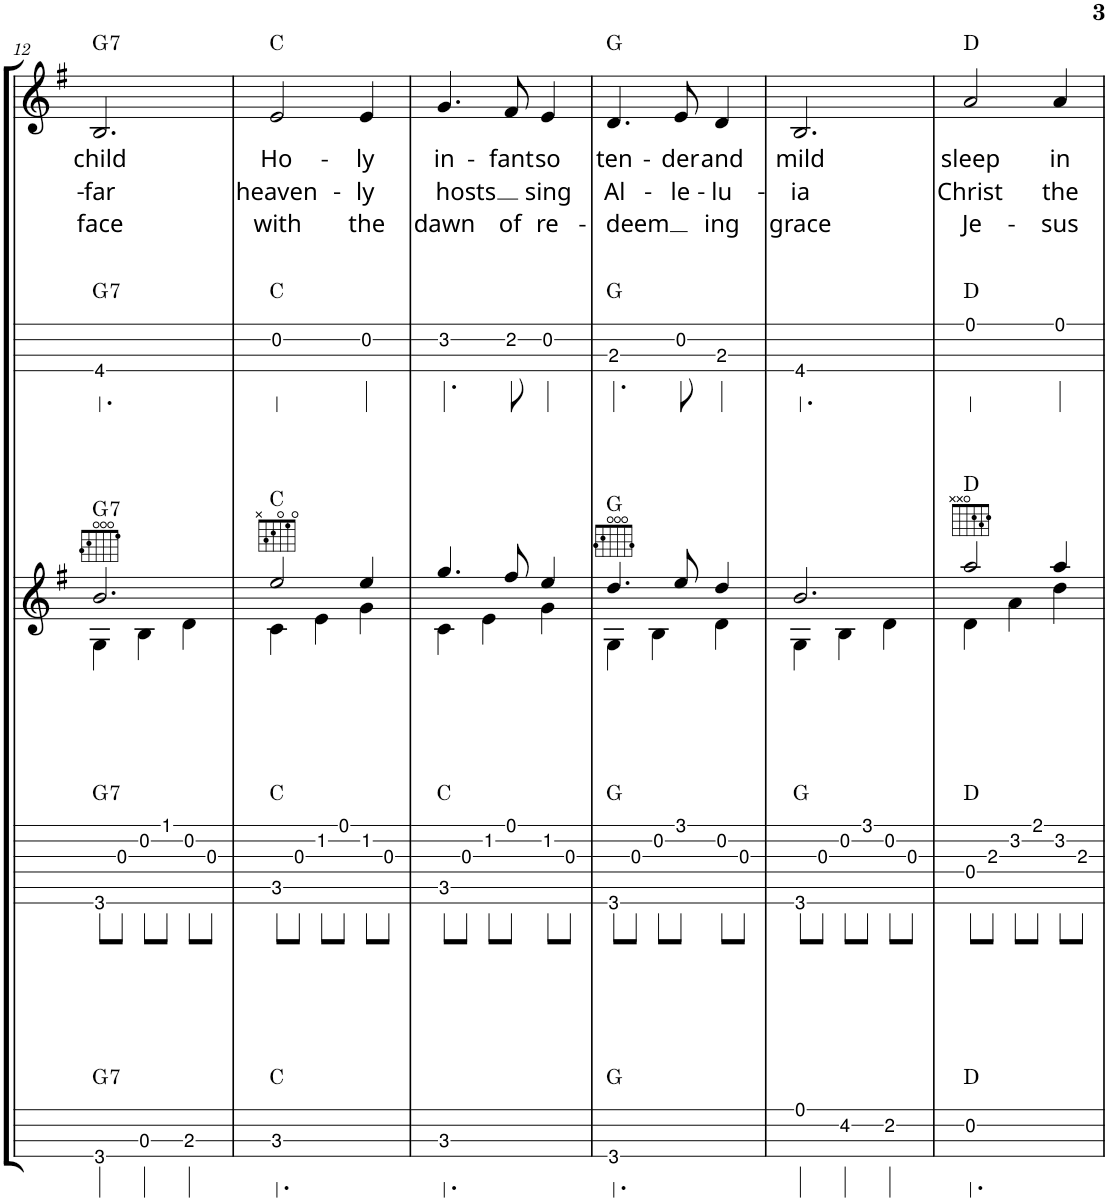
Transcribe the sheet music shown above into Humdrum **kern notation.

**kern	**harte	**kern	**harte	**kern	**harte	**kern	**harte	**kern	**text	**text	**text	**harte
*part5	*part5	*part4	*part4	*part3	*part3	*part2	*part2	*part1	*part1	*part1	*part1	*part1
*staff5	*	*staff4	*	*staff3	*	*staff2	*	*staff1	*staff1	*staff1	*staff1	*
*I"Bass Guitar	*	*I"Guitar	*	*I"Dulcimer	*	*I"Ukulele	*	*I"Mandolin	*	*	*	*
!!LO:PB:g=z
*	*	*	*	*clefG2	*	*	*	*clefG2	*	*	*	*
*k[f#]	*	*k[f#]	*	*k[f#]	*	*k[f#]	*	*k[f#]	*	*	*	*
*G:	*	*G:	*	*G:	*	*G:	*	*G:	*	*	*	*
*M3/4	*	*M3/4	*	*M3/4	*	*M3/4	*	*M3/4	*	*	*	*
=12	=12	=12	=12	=12	=12	=12	=12	=12	=12	=12	=12	=12
*	*	*	*	*^	*	*	*	*	*	*	*	*
!	!LO:H:kt=7	!	!LO:H:kt=7	!	!	!LO:H:kt=7	!	!LO:H:kt=7	!	!LO:LY:b	!LO:LY:b	!LO:LY:b	!LO:H:kt=7
4GGG\	G:7	8GG\L	G:7	2.b/	4G\	G:7	2.B\	G:7	2.B/	child	-far	face	G:7
.	.	8G\J	.	.	.	.	.	.	.	.	.	.	.
4AAA\	.	8B\L	.	.	4B\	.	.	.	.	.	.	.	.
.	.	8f\J	.	.	.	.	.	.	.	.	.	.	.
4BBB\	.	8B\L	.	.	4d\	.	.	.	.	.	.	.	.
.	.	8G\J	.	.	.	.	.	.	.	.	.	.	.
=13	=13	=13	=13	=13	=13	=13	=13	=13	=13	=13	=13	=13	=13
!	!	!	!	!	!	!	!	!	!	!LO:LY:b	!LO:LY:b	!LO:LY:b	!
2.CC\	C:maj	8C\L	C:maj	2ee/	4c\	C:maj	2e\	C:maj	2e/	Ho-	heaven-	with	C:maj
.	.	8G\J	.	.	.	.	.	.	.	.	.	.	.
.	.	8c\L	.	.	4e\	.	.	.	.	.	.	.	.
.	.	8e\J	.	.	.	.	.	.	.	.	.	.	.
!	!	!	!	!	!	!	!	!	!	!LO:LY:b	!LO:LY:b	!LO:LY:b	!
.	.	8c\L	.	4ee/	4g\	.	4e\	.	4e/	-ly	-ly	the	.
.	.	8G\J	.	.	.	.	.	.	.	.	.	.	.
=14	=14	=14	=14	=14	=14	=14	=14	=14	=14	=14	=14	=14	=14
!	!	!	!	!	!	!	!	!	!	!LO:LY:b	!LO:LY:b	!LO:LY:b	!
2.CC\	.	8C\L	C:maj	4.gg/	4c\	.	4.g\	.	4.g/	in-	hosts	dawn	.
.	.	8G\J	.	.	.	.	.	.	.	.	.	.	.
.	.	8c\L	.	.	4e\	.	.	.	.	.	.	.	.
!	!	!	!	!	!	!	!	!	!	!LO:LY:b	!	!LO:LY:b	!
.	.	8e\J	.	8ff#/	.	.	8f#\	.	8f#/	-fant	.	of	.
!	!	!	!	!	!	!	!	!	!	!LO:LY:b	!LO:LY:b	!LO:LY:b	!
.	.	8c\L	.	4ee/	4g\	.	4e\	.	4e/	so	sing	re-	.
.	.	8G\J	.	.	.	.	.	.	.	.	.	.	.
=15	=15	=15	=15	=15	=15	=15	=15	=15	=15	=15	=15	=15	=15
!	!	!	!	!	!	!	!	!	!	!LO:LY:b	!LO:LY:b	!LO:LY:b	!
2.GGG\	G:maj	8GG\L	G:maj	4.dd/	4G\	G:maj	4.d\	G:maj	4.d/	ten-	Al-	-deem	G:maj
.	.	8G\J	.	.	.	.	.	.	.	.	.	.	.
.	.	8B\L	.	.	4B\	.	.	.	.	.	.	.	.
!	!	!	!	!	!	!	!	!	!	!LO:LY:b	!LO:LY:b	!	!
.	.	8g\J	.	8ee/	.	.	8e\	.	8e/	-der	-le-	.	.
!	!	!	!	!	!	!	!	!	!	!LO:LY:b	!LO:LY:b	!LO:LY:b	!
.	.	8B\L	.	4dd/	4d\	.	4d\	.	4d/	and	-lu-	ing	.
.	.	8G\J	.	.	.	.	.	.	.	.	.	.	.
=16	=16	=16	=16	=16	=16	=16	=16	=16	=16	=16	=16	=16	=16
!	!	!	!	!	!	!	!	!	!	!LO:LY:b	!LO:LY:b	!LO:LY:b	!
4GG\	.	8GG\L	G:maj	2.b/	4G\	.	2.B\	.	2.B/	mild	-ia	grace	.
.	.	8G\J	.	.	.	.	.	.	.	.	.	.	.
4FF#\	.	8B\L	.	.	4B\	.	.	.	.	.	.	.	.
.	.	8g\J	.	.	.	.	.	.	.	.	.	.	.
4EE\	.	8B\L	.	.	4d\	.	.	.	.	.	.	.	.
.	.	8G\J	.	.	.	.	.	.	.	.	.	.	.
=17	=17	=17	=17	=17	=17	=17	=17	=17	=17	=17	=17	=17	=17
!	!	!	!	!	!	!	!	!	!	!LO:LY:b	!LO:LY:b	!LO:LY:b	!
2.DD\	D:maj	8D\L	D:maj	2aa/	4d\	D:maj	2a\	D:maj	2a/	sleep	Christ	Je-	D:maj
.	.	8A\J	.	.	.	.	.	.	.	.	.	.	.
.	.	8d\L	.	.	4a\	.	.	.	.	.	.	.	.
.	.	8f#\J	.	.	.	.	.	.	.	.	.	.	.
!	!	!	!	!	!	!	!	!	!	!LO:LY:b	!LO:LY:b	!LO:LY:b	!
.	.	8d\L	.	4aa/	4dd\	.	4a\	.	4a/	in	the	-sus	.
.	.	8A\J	.	.	.	.	.	.	.	.	.	.	.
*	*	*	*	*v	*v	*	*	*	*	*	*	*	*
=	=	=	=	=	=	=	=	=	=	=	=	=
*-	*-	*-	*-	*-	*-	*-	*-	*-	*-	*-	*-	*-
